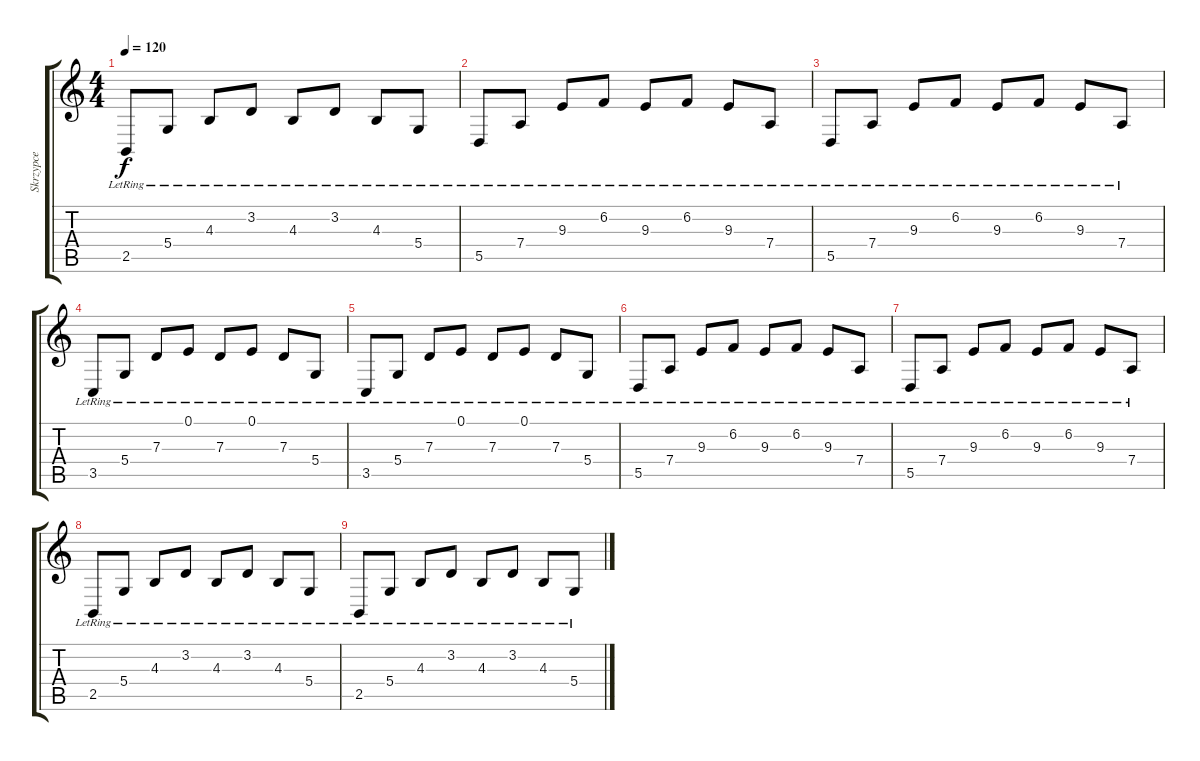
\track ("Skrzypce" "Skrzypce") {instrument violin}
\staff {score tabs}
\tuning (E4 B3 G3 D3 A2 E2) {hide}
\ts (4 4)
\tempo 120
\clef g2
\ks c
2.5{lr}.8{dy f} 5.4{lr}.8 4.3{lr}.8 3.2{lr}.8 4.3{lr}.8 3.2{lr}.8 4.3{lr}.8 5.4{lr}.8 |
5.5{lr}.8 7.4{lr}.8 9.3{lr}.8 6.2{lr}.8 9.3{lr}.8 6.2{lr}.8 9.3{lr}.8 7.4{lr}.8 |
5.5{lr}.8 7.4{lr}.8 9.3{lr}.8 6.2{lr}.8 9.3{lr}.8 6.2{lr}.8 9.3{lr}.8 7.4{lr}.8 |
3.5{lr}.8 5.4{lr}.8 7.3{lr}.8 0.1{lr}.8 7.3{lr}.8 0.1{lr}.8 7.3{lr}.8 5.4{lr}.8 |
3.5{lr}.8 5.4{lr}.8 7.3{lr}.8 0.1{lr}.8 7.3{lr}.8 0.1{lr}.8 7.3{lr}.8 5.4{lr}.8 |
5.5{lr}.8 7.4{lr}.8 9.3{lr}.8 6.2{lr}.8 9.3{lr}.8 6.2{lr}.8 9.3{lr}.8 7.4{lr}.8 |
5.5{lr}.8 7.4{lr}.8 9.3{lr}.8 6.2{lr}.8 9.3{lr}.8 6.2{lr}.8 9.3{lr}.8 7.4{lr}.8 |
2.5{lr}.8 5.4{lr}.8 4.3{lr}.8 3.2{lr}.8 4.3{lr}.8 3.2{lr}.8 4.3{lr}.8 5.4{lr}.8 |
2.5{lr}.8 5.4{lr}.8 4.3{lr}.8 3.2{lr}.8 4.3{lr}.8 3.2{lr}.8 4.3{lr}.8 5.4{lr}.8
